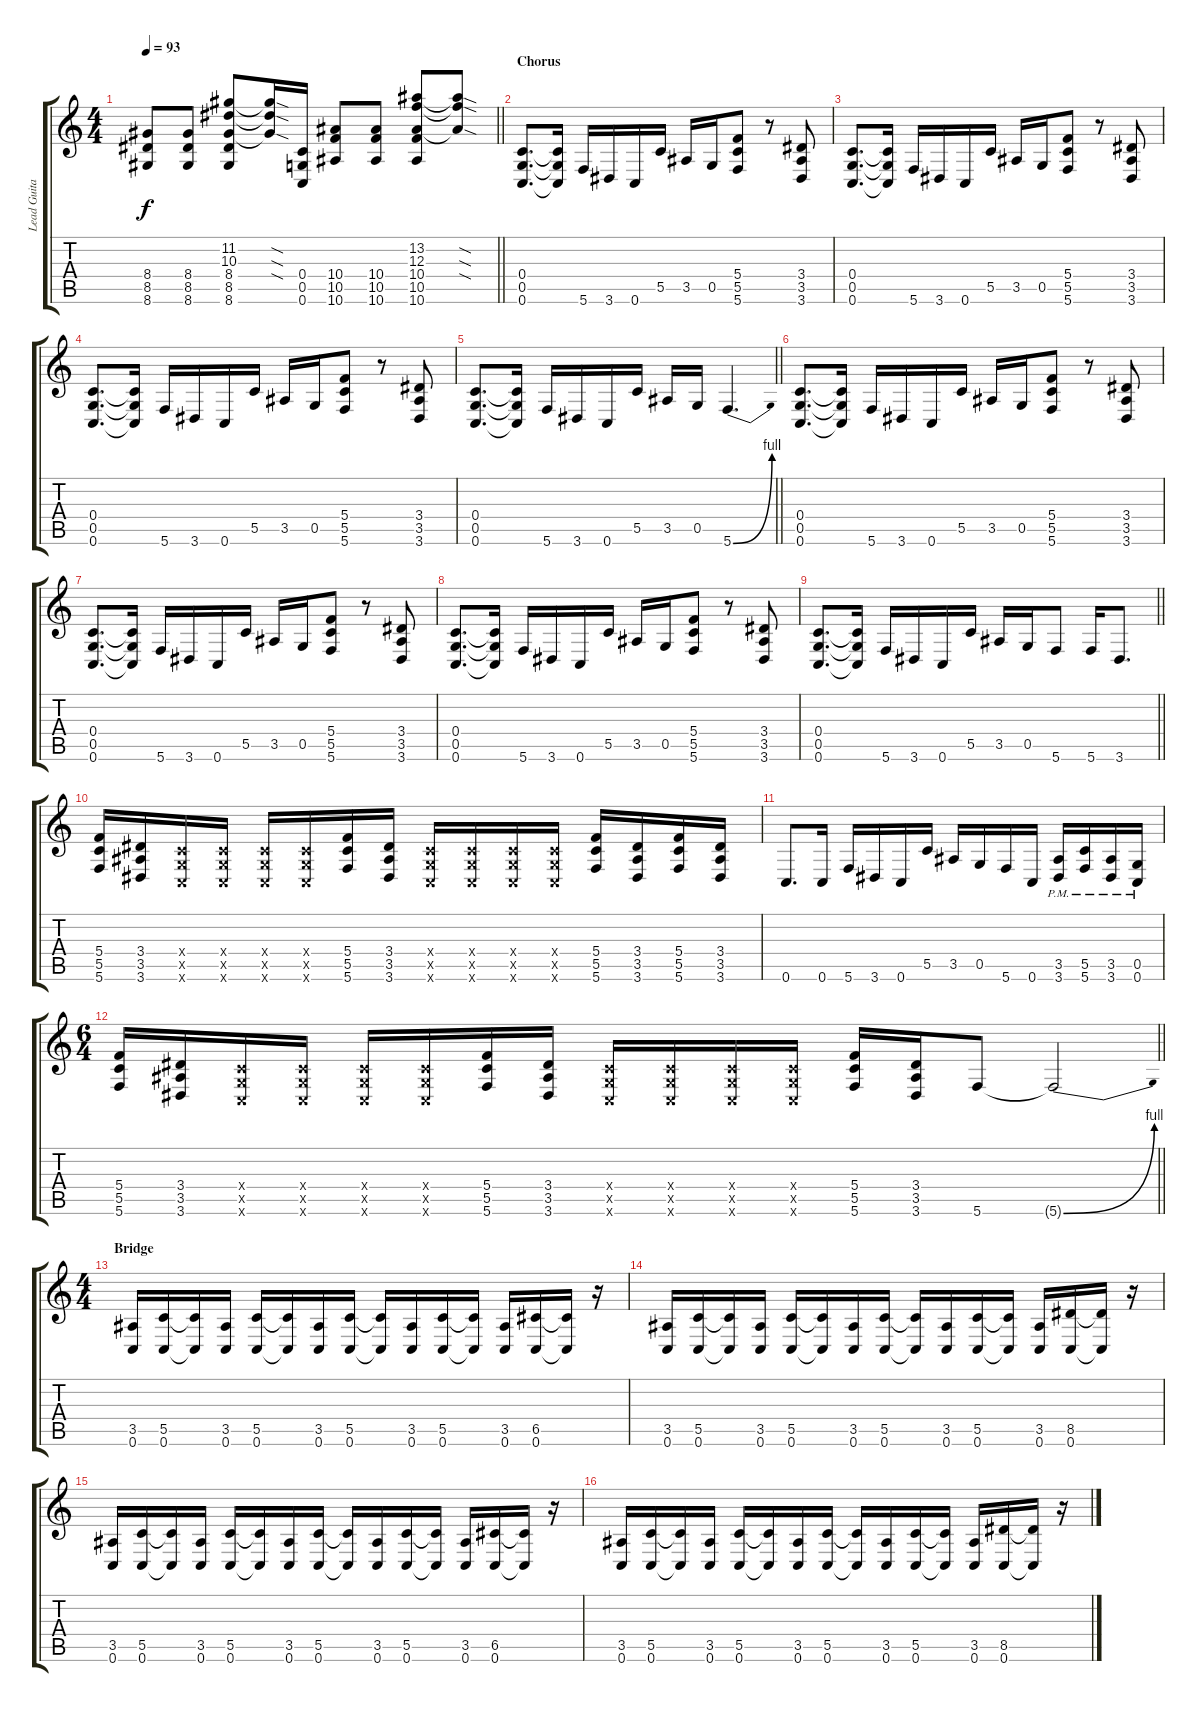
\track ("Lead Guitar" "Lead Guita") {instrument distortionguitar}
\staff {score tabs}
\tuning (D4 A3 F3 C3 G2 C2) {hide}
\ts (4 4)
\tempo 93
\clef g2
\barLineRight lightlight
\ks c
(8.4 8.5 8.6).8{dy f} (8.4 8.5 8.6).8 (11.2 10.3 8.4 8.5 8.6).8 (11.2{sod t} 10.3{sod t} 8.4{sod t}).16 (0.4 0.5 0.6).16 (10.4 10.5 10.6).8 (10.4 10.5 10.6).8 (13.2 12.3 10.4 10.5 10.6).8 (13.2{sod t} 12.3{sod t} 10.4{sod t}).8 |
\section ("" "Chorus")
(0.4 0.5 0.6).8{d} (0.4{t} 0.5{t} 0.6{t}).16 5.6.16 3.6.16 0.6.16 5.5.16 3.5.16 0.5.16 (5.4 5.5 5.6).8 r.8 (3.4 3.5 3.6).8 |
(0.4 0.5 0.6).8{d} (0.4{t} 0.5{t} 0.6{t}).16 5.6.16 3.6.16 0.6.16 5.5.16 3.5.16 0.5.16 (5.4 5.5 5.6).8 r.8 (3.4 3.5 3.6).8 |
(0.4 0.5 0.6).8{d} (0.4{t} 0.5{t} 0.6{t}).16 5.6.16 3.6.16 0.6.16 5.5.16 3.5.16 0.5.16 (5.4 5.5 5.6).8 r.8 (3.4 3.5 3.6).8 |
\barLineRight lightlight
(0.4 0.5 0.6).8{d} (0.4{t} 0.5{t} 0.6{t}).16 5.6.16 3.6.16 0.6.16 5.5.16 3.5.16 0.5.16 5.6{be (bend 0 0 60 4)}.4{d} |
(0.4 0.5 0.6).8{d} (0.4{t} 0.5{t} 0.6{t}).16 5.6.16 3.6.16 0.6.16 5.5.16 3.5.16 0.5.16 (5.4 5.5 5.6).8 r.8 (3.4 3.5 3.6).8 |
(0.4 0.5 0.6).8{d} (0.4{t} 0.5{t} 0.6{t}).16 5.6.16 3.6.16 0.6.16 5.5.16 3.5.16 0.5.16 (5.4 5.5 5.6).8 r.8 (3.4 3.5 3.6).8 |
(0.4 0.5 0.6).8{d} (0.4{t} 0.5{t} 0.6{t}).16 5.6.16 3.6.16 0.6.16 5.5.16 3.5.16 0.5.16 (5.4 5.5 5.6).8 r.8 (3.4 3.5 3.6).8 |
\barLineRight lightlight
(0.4 0.5 0.6).8{d} (0.4{t} 0.5{t} 0.6{t}).16 5.6.16 3.6.16 0.6.16 5.5.16 3.5.16 0.5.16 5.6.8 5.6.16 3.6.8{d} |
\section ("" "")
(5.4 5.5 5.6).16 (3.4 3.5 3.6).16 (0.4{x} 0.5{x} 0.6{x}).16 (0.4{x} 0.5{x} 0.6{x}).16 (0.4{x} 0.5{x} 0.6{x}).16 (0.4{x} 0.5{x} 0.6{x}).16 (5.4 5.5 5.6).16 (3.4 3.5 3.6).16 (0.4{x} 0.5{x} 0.6{x}).16 (0.4{x} 0.5{x} 0.6{x}).16 (0.4{x} 0.5{x} 0.6{x}).16 (0.4{x} 0.5{x} 0.6{x}).16 (5.4 5.5 5.6).16 (3.4 3.5 3.6).16 (5.4 5.5 5.6).16 (3.4 3.5 3.6).16 |
0.6.8{d} 0.6.16 5.6.16 3.6.16 0.6.16 5.5.16 3.5.16 0.5.16 5.6.16 0.6.16 (3.5{pm} 3.6{pm}).16 (5.5{pm} 5.6{pm}).16 (3.5{pm} 3.6{pm}).16 (0.5{pm} 0.6{pm}).16 |
\ts (6 4)
\barLineRight lightlight
(5.4 5.5 5.6).16 (3.4 3.5 3.6).16 (0.4{x} 0.5{x} 0.6{x}).16 (0.4{x} 0.5{x} 0.6{x}).16 (0.4{x} 0.5{x} 0.6{x}).16 (0.4{x} 0.5{x} 0.6{x}).16 (5.4 5.5 5.6).16 (3.4 3.5 3.6).16 (0.4{x} 0.5{x} 0.6{x}).16 (0.4{x} 0.5{x} 0.6{x}).16 (0.4{x} 0.5{x} 0.6{x}).16 (0.4{x} 0.5{x} 0.6{x}).16 (5.4 5.5 5.6).16 (3.4 3.5 3.6).16 5.6.8 5.6{be (bend 0 0 60 4) t}.2 |
\ts (4 4)
\section ("" "Bridge")
(3.5 0.6).16 (5.5 0.6).16 (5.5{t} 0.6{t}).16 (3.5 0.6).16 (5.5 0.6).16 (5.5{t} 0.6{t}).16 (3.5 0.6).16 (5.5 0.6).16 (5.5{t} 0.6{t}).16 (3.5 0.6).16 (5.5 0.6).16 (5.5{t} 0.6{t}).16 (3.5 0.6).16 (6.5 0.6).16 (6.5{t} 0.6{t}).16 r.16 |
(3.5 0.6).16 (5.5 0.6).16 (5.5{t} 0.6{t}).16 (3.5 0.6).16 (5.5 0.6).16 (5.5{t} 0.6{t}).16 (3.5 0.6).16 (5.5 0.6).16 (5.5{t} 0.6{t}).16 (3.5 0.6).16 (5.5 0.6).16 (5.5{t} 0.6{t}).16 (3.5 0.6).16 (8.5 0.6).16 (8.5{t} 0.6{t}).16 r.16 |
(3.5 0.6).16 (5.5 0.6).16 (5.5{t} 0.6{t}).16 (3.5 0.6).16 (5.5 0.6).16 (5.5{t} 0.6{t}).16 (3.5 0.6).16 (5.5 0.6).16 (5.5{t} 0.6{t}).16 (3.5 0.6).16 (5.5 0.6).16 (5.5{t} 0.6{t}).16 (3.5 0.6).16 (6.5 0.6).16 (6.5{t} 0.6{t}).16 r.16 |
(3.5 0.6).16 (5.5 0.6).16 (5.5{t} 0.6{t}).16 (3.5 0.6).16 (5.5 0.6).16 (5.5{t} 0.6{t}).16 (3.5 0.6).16 (5.5 0.6).16 (5.5{t} 0.6{t}).16 (3.5 0.6).16 (5.5 0.6).16 (5.5{t} 0.6{t}).16 (3.5 0.6).16 (8.5 0.6).16 (8.5{t} 0.6{t}).16 r.16
